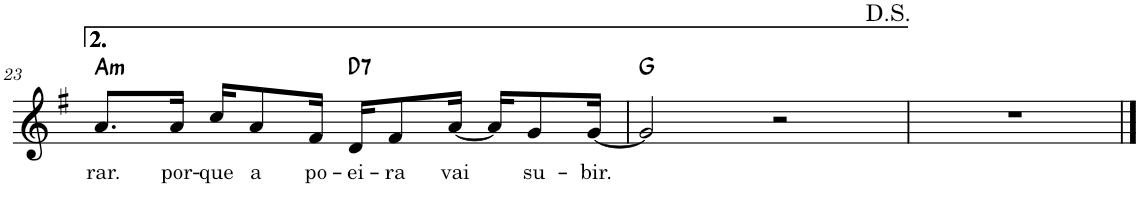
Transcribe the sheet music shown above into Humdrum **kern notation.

**kern	**text	**harte
*part1	*part1	*part1
*staff1	*staff1	*
*I"Canto	*	*
!!LO:PB:g=z
*clefG2	*	*
*k[f#]	*	*
*M4/4	*	*
=23	=23	=23
!	!LO:LY:b	!LO:H:kt=m
8.a/L	rar.	A:min
!	!LO:LY:b	!
16a/Jk	por-	.
!	!LO:LY:b	!
16cc/KL	-que	.
!	!LO:LY:b	!
8a/	a	.
!	!LO:LY:b	!
16f#/Jk	po-	.
!	!LO:LY:b	!LO:H:kt=7
16d/KL	-ei-	D:7
!	!LO:LY:b	!
8f#/	-ra	.
!	!LO:LY:b	!
[16a/Jk	vai	.
16a/KL]	.	.
!	!LO:LY:b	!
8g/	su-	.
!	!LO:LY:b	!
[16g/Jk	-bir.	.
=24	=24	=24
2g/]	.	G:maj
2r	.	.
=25	=25	=25
1r	.	.
==	==	==
*-	*-	*-
